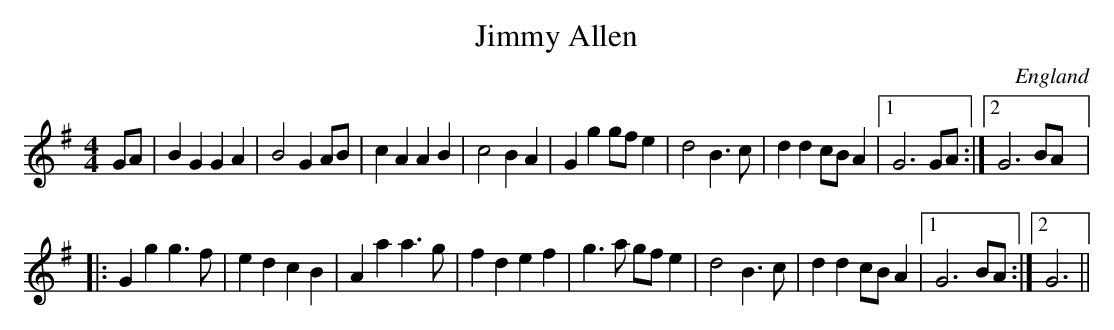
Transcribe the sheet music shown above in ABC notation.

X:1
T:Jimmy Allen
M:4/4
O:England
K:G
GA | \
B2 G2 G2 A2 | B4 G2 AB | c2 A2 A2 B2 | c4 B2 A2 | \
G2 g2 gf e2 | d4 B3 c  | d2 d2 cB A2 |1 G6 GA :|2 G6 BA|:
G2 g2 g3 f | e2 d2 c2 B2 | A2 a2 a3 g | f2 d2 e2 f2 |\
g3 a gf e2 | d4 B3 c     | d2 d2 cB A2 |1 G6  BA :|2 G6||
